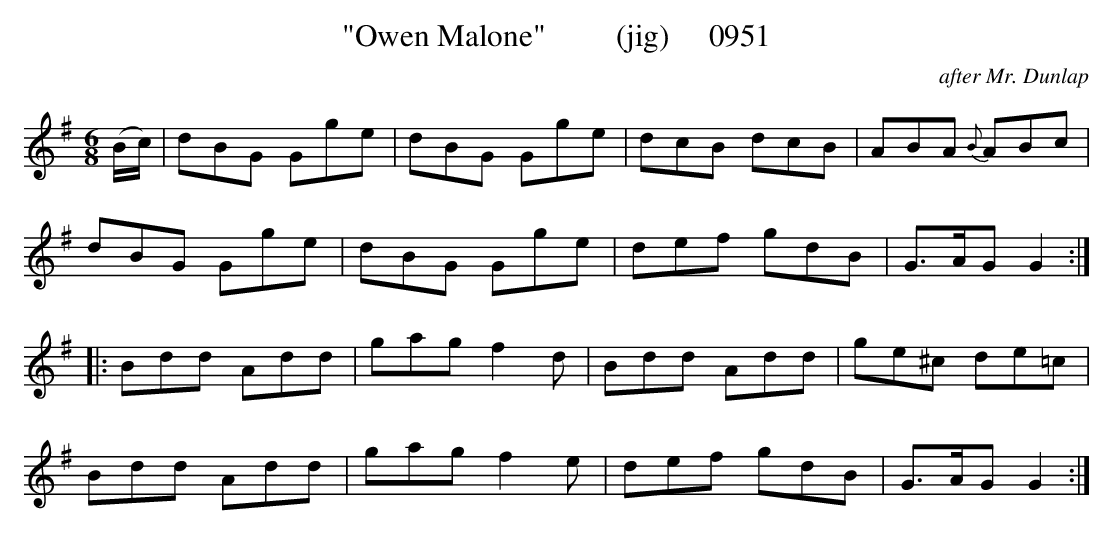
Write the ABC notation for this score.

X:1
T:"Owen Malone"         (jig)     0951
C:after Mr. Dunlap
BRENNAN July 2003 (HTTP://WWW.SOSYOURMOM.COM)
M:6/8
L:1/8
K:G
(B/2c/2)|dBG Gge|dBG Gge|dcB dcB|ABA {B}ABc|
dBG Gge|dBG Gge|def gdB|G3/2A/2G G2:|
|:Bdd Add|gag f2d|Bdd Add|ge^c de=c|
Bdd Add|gag f2e|def gdB|G3/2A/2G G2:|
